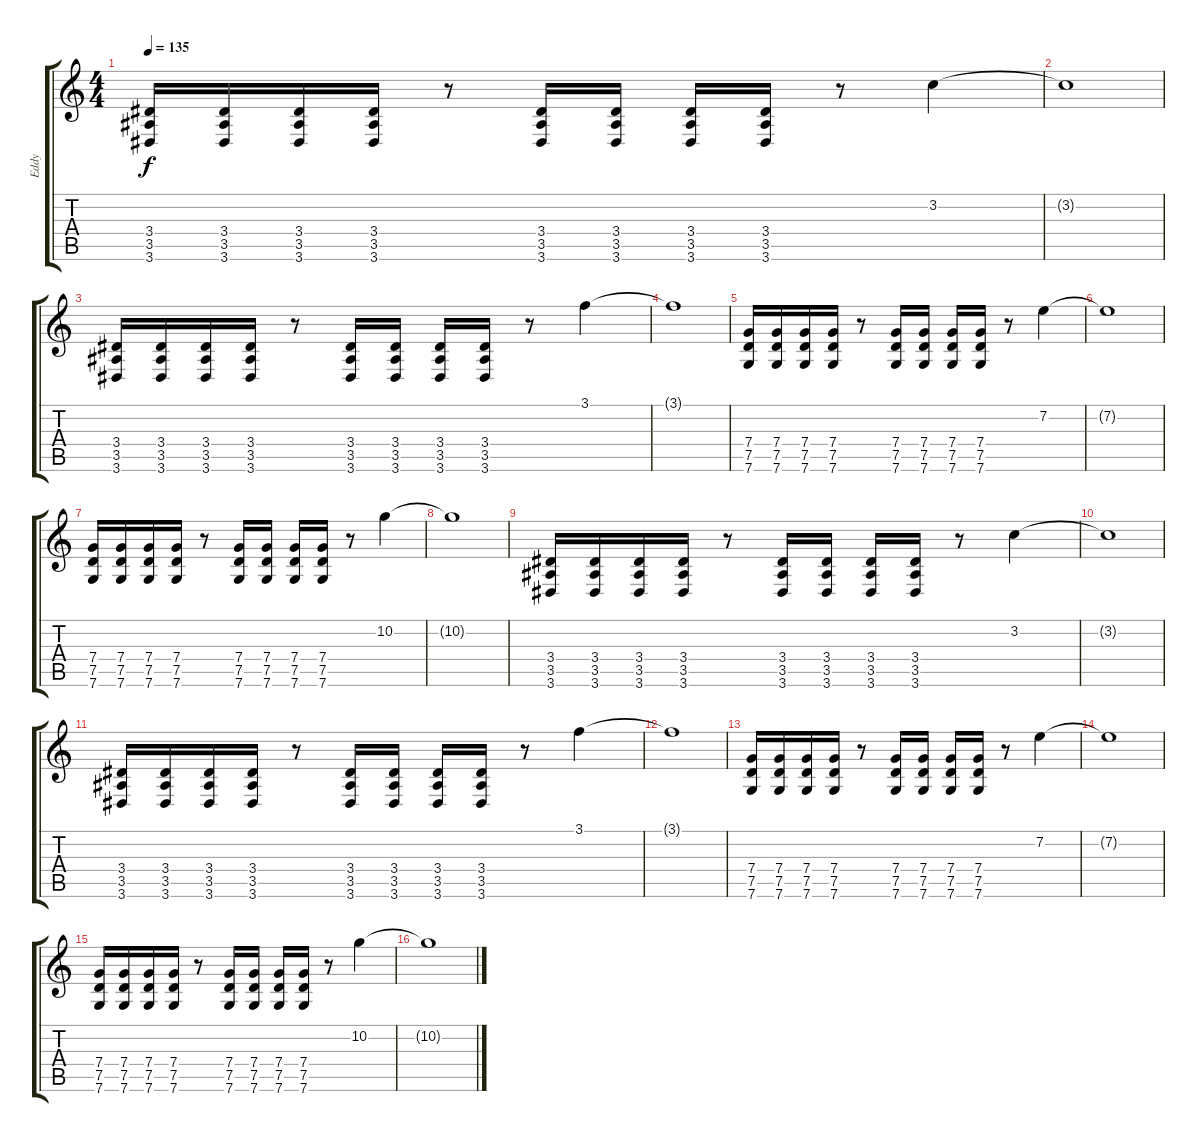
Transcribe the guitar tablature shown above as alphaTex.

\track ("Eddy" "Eddy") {instrument distortionguitar}
\staff {score tabs}
\tuning (D4 A3 F3 C3 G2 C2) {hide}
\ts (4 4)
\tempo 135
\clef g2
\ks c
(3.4 3.5 3.6).16{dy f} (3.4 3.5 3.6).16 (3.4 3.5 3.6).16 (3.4 3.5 3.6).16 r.8 (3.4 3.5 3.6).16 (3.4 3.5 3.6).16 (3.4 3.5 3.6).16 (3.4 3.5 3.6).16 r.8 3.2.4 |
3.2{t}.1 |
(3.4 3.5 3.6).16 (3.4 3.5 3.6).16 (3.4 3.5 3.6).16 (3.4 3.5 3.6).16 r.8 (3.4 3.5 3.6).16 (3.4 3.5 3.6).16 (3.4 3.5 3.6).16 (3.4 3.5 3.6).16 r.8 3.1.4 |
3.1{t}.1 |
(7.4 7.5 7.6).16 (7.4 7.5 7.6).16 (7.4 7.5 7.6).16 (7.4 7.5 7.6).16 r.8 (7.4 7.5 7.6).16 (7.4 7.5 7.6).16 (7.4 7.5 7.6).16 (7.4 7.5 7.6).16 r.8 7.2.4 |
7.2{t}.1 |
(7.4 7.5 7.6).16 (7.4 7.5 7.6).16 (7.4 7.5 7.6).16 (7.4 7.5 7.6).16 r.8 (7.4 7.5 7.6).16 (7.4 7.5 7.6).16 (7.4 7.5 7.6).16 (7.4 7.5 7.6).16 r.8 10.2.4 |
10.2{t}.1 |
(3.4 3.5 3.6).16 (3.4 3.5 3.6).16 (3.4 3.5 3.6).16 (3.4 3.5 3.6).16 r.8 (3.4 3.5 3.6).16 (3.4 3.5 3.6).16 (3.4 3.5 3.6).16 (3.4 3.5 3.6).16 r.8 3.2.4 |
3.2{t}.1 |
(3.4 3.5 3.6).16 (3.4 3.5 3.6).16 (3.4 3.5 3.6).16 (3.4 3.5 3.6).16 r.8 (3.4 3.5 3.6).16 (3.4 3.5 3.6).16 (3.4 3.5 3.6).16 (3.4 3.5 3.6).16 r.8 3.1.4 |
3.1{t}.1 |
(7.4 7.5 7.6).16 (7.4 7.5 7.6).16 (7.4 7.5 7.6).16 (7.4 7.5 7.6).16 r.8 (7.4 7.5 7.6).16 (7.4 7.5 7.6).16 (7.4 7.5 7.6).16 (7.4 7.5 7.6).16 r.8 7.2.4 |
7.2{t}.1 |
(7.4 7.5 7.6).16 (7.4 7.5 7.6).16 (7.4 7.5 7.6).16 (7.4 7.5 7.6).16 r.8 (7.4 7.5 7.6).16 (7.4 7.5 7.6).16 (7.4 7.5 7.6).16 (7.4 7.5 7.6).16 r.8 10.2.4 |
10.2{t}.1
